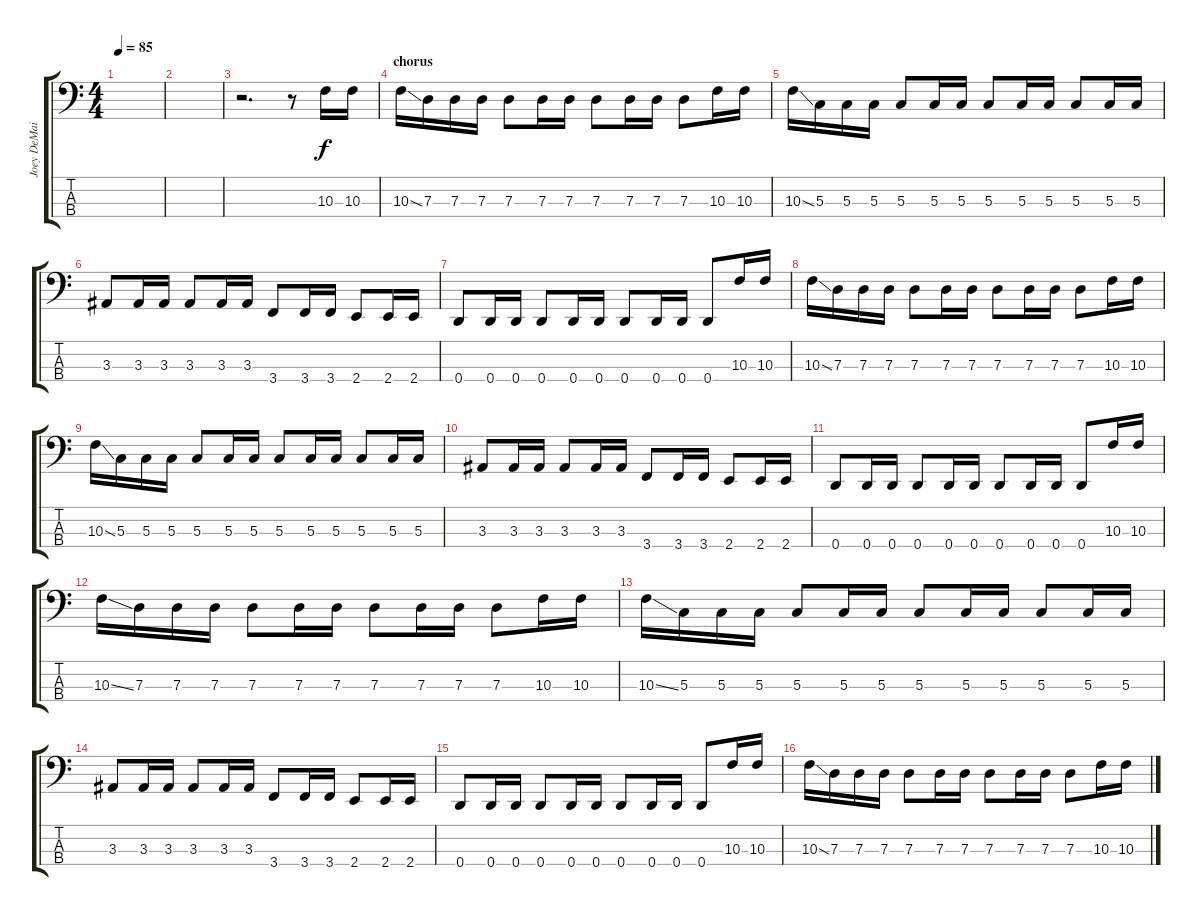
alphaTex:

\track ("Joey DeMaio" "Joey DeMai") {instrument electricbassfinger}
\staff {score tabs}
\tuning (F2 C2 G1 D1) {hide}
\ts (4 4)
\tempo 85
\clef f4
\ks c
|
|
r.2{d} r.8 10.3.16 10.3.16 |
\section ("" "chorus")
10.3{ss}.16 7.3.16 7.3.16 7.3.16 7.3.8 7.3.16 7.3.16 7.3.8 7.3.16 7.3.16 7.3.8 10.3.16 10.3.16 |
10.3{ss}.16 5.3.16 5.3.16 5.3.16 5.3.8 5.3.16 5.3.16 5.3.8 5.3.16 5.3.16 5.3.8 5.3.16 5.3.16 |
3.3.8 3.3.16 3.3.16 3.3.8 3.3.16 3.3.16 3.4.8 3.4.16 3.4.16 2.4.8 2.4.16 2.4.16 |
0.4.8 0.4.16 0.4.16 0.4.8 0.4.16 0.4.16 0.4.8 0.4.16 0.4.16 0.4.8 10.3.16 10.3.16 |
10.3{ss}.16 7.3.16 7.3.16 7.3.16 7.3.8 7.3.16 7.3.16 7.3.8 7.3.16 7.3.16 7.3.8 10.3.16 10.3.16 |
10.3{ss}.16 5.3.16 5.3.16 5.3.16 5.3.8 5.3.16 5.3.16 5.3.8 5.3.16 5.3.16 5.3.8 5.3.16 5.3.16 |
3.3.8 3.3.16 3.3.16 3.3.8 3.3.16 3.3.16 3.4.8 3.4.16 3.4.16 2.4.8 2.4.16 2.4.16 |
0.4.8 0.4.16 0.4.16 0.4.8 0.4.16 0.4.16 0.4.8 0.4.16 0.4.16 0.4.8 10.3.16 10.3.16 |
10.3{ss}.16 7.3.16 7.3.16 7.3.16 7.3.8 7.3.16 7.3.16 7.3.8 7.3.16 7.3.16 7.3.8 10.3.16 10.3.16 |
10.3{ss}.16 5.3.16 5.3.16 5.3.16 5.3.8 5.3.16 5.3.16 5.3.8 5.3.16 5.3.16 5.3.8 5.3.16 5.3.16 |
3.3.8 3.3.16 3.3.16 3.3.8 3.3.16 3.3.16 3.4.8 3.4.16 3.4.16 2.4.8 2.4.16 2.4.16 |
0.4.8 0.4.16 0.4.16 0.4.8 0.4.16 0.4.16 0.4.8 0.4.16 0.4.16 0.4.8 10.3.16 10.3.16 |
10.3{ss}.16 7.3.16 7.3.16 7.3.16 7.3.8 7.3.16 7.3.16 7.3.8 7.3.16 7.3.16 7.3.8 10.3.16 10.3.16
